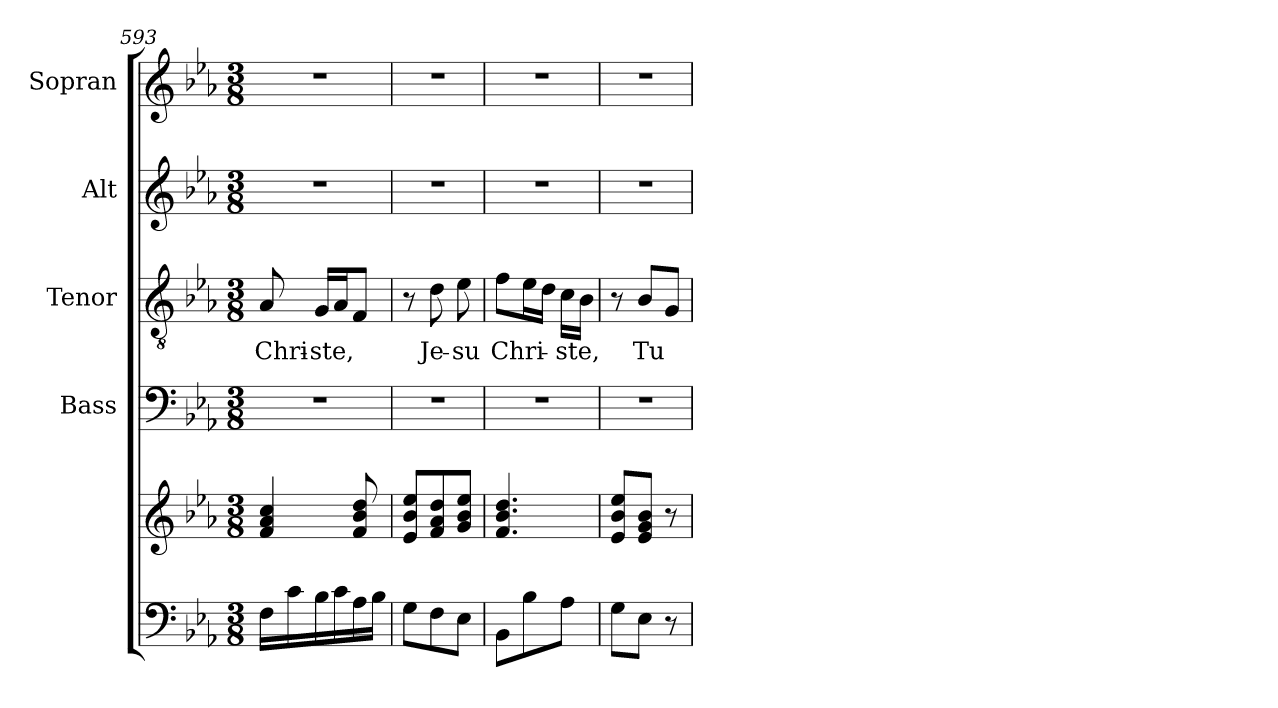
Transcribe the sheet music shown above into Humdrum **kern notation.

**kern	**kern	**kern	**kern	**text	**kern	**kern
*part5	*part5	*part4	*part3	*part3	*part2	*part1
*staff6	*staff5	*staff4	*staff3	*staff3	*staff2	*staff1
*	*	*I"Bass	*I"Tenor	*	*I"Alt	*I"Sopran
*	*	*I'B.	*I'T.	*	*I'A.	*I'S.
*clefF4	*clefG2	*clefF4	*clefGv2	*	*clefG2	*clefG2
*k[b-e-a-]	*k[b-e-a-]	*k[b-e-a-]	*k[b-e-a-]	*	*k[b-e-a-]	*k[b-e-a-]
*E-:	*E-:	*E-:	*E-:	*	*E-:	*E-:
*M3/8	*M3/8	*M3/8	*M3/8	*	*M3/8	*M3/8
=593	=593	=593	=593	=593	=593	=593
!	!	!	!	!LO:LY:b	!	!
16F\LL	4f/ 4a-/ 4cc/	4.r	8A-/	Chri-	4.r	4.r
16c\	.	.	.	.	.	.
!	!	!	!	!LO:LY:b	!	!
16B-\	.	.	16G/LL	-ste,	.	.
16c\	.	.	16A-/J	.	.	.
16A-\	8f/ 8b-/ 8dd/	.	8F/J	.	.	.
16B-\JJ	.	.	.	.	.	.
=594	=594	=594	=594	=594	=594	=594
8G\L	8e-/ 8b-/ 8ee-/L	4.r	8r	.	4.r	4.r
!	!	!	!	!LO:LY:b	!	!
8F\	8f/ 8a-/ 8dd/	.	8d\	Je-	.	.
!	!	!	!	!LO:LY:b	!	!
8E-\J	8g/ 8b-/ 8ee-/J	.	8e-\	-su	.	.
=595	=595	=595	=595	=595	=595	=595
!	!	!	!	!LO:LY:b	!	!
8BB-\L	4.f/ 4.b-/ 4.dd/	4.r	8f\L	Chri-	4.r	4.r
8B-\	.	.	16e-\L	.	.	.
.	.	.	16d\JJ	.	.	.
!	!	!	!	!LO:LY:b	!	!
8A-\J	.	.	16c\LL	-ste,	.	.
.	.	.	16B-\JJ	.	.	.
=596	=596	=596	=596	=596	=596	=596
8G\L	8e-/ 8b-/ 8ee-/L	4.r	8r	.	4.r	4.r
!	!	!	!	!LO:LY:b	!	!
8E-\J	8e-/ 8g/ 8b-/J	.	8B-/L	Tu	.	.
8r	8r	.	8G/J	.	.	.
=	=	=	=	=	=	=
*-	*-	*-	*-	*-	*-	*-
